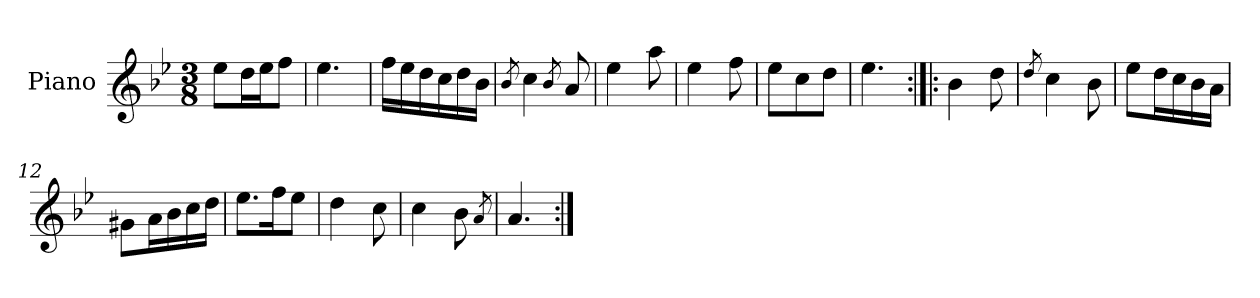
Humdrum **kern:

**kern
*part1
*staff1
*I"Piano
*I'Pno.
*clefG2
*k[b-e-]
*M3/8
=1
8ee-\L
16dd\L
16ee-\J
8ff\J
=2
4.ee-\
=3
16ff\LL
16ee-\
16dd\
16cc\
16dd\
16b-\JJ
=4
8qb-/
4cc\
8qb-/
8a/
=5
4ee-\
8aa\
=6
4ee-\
8ff\
=7
8ee-\L
8cc\
8dd\J
=8
4.ee-\
=9:|!|:
4b-\
8dd\
=10
8qdd/
4cc\
8b-\
=11
8ee-\L
16dd\L
16cc\
16b-\
16a\JJ
=12
8g#X\L
16a\L
16b-\
16cc\
16dd\JJ
=13
8.ee-\L
16ff\K
8ee-\J
=14
4dd\
8cc\
=15
4cc\
8b-\
8qa/
=16
4.a/
=:|!
*-
